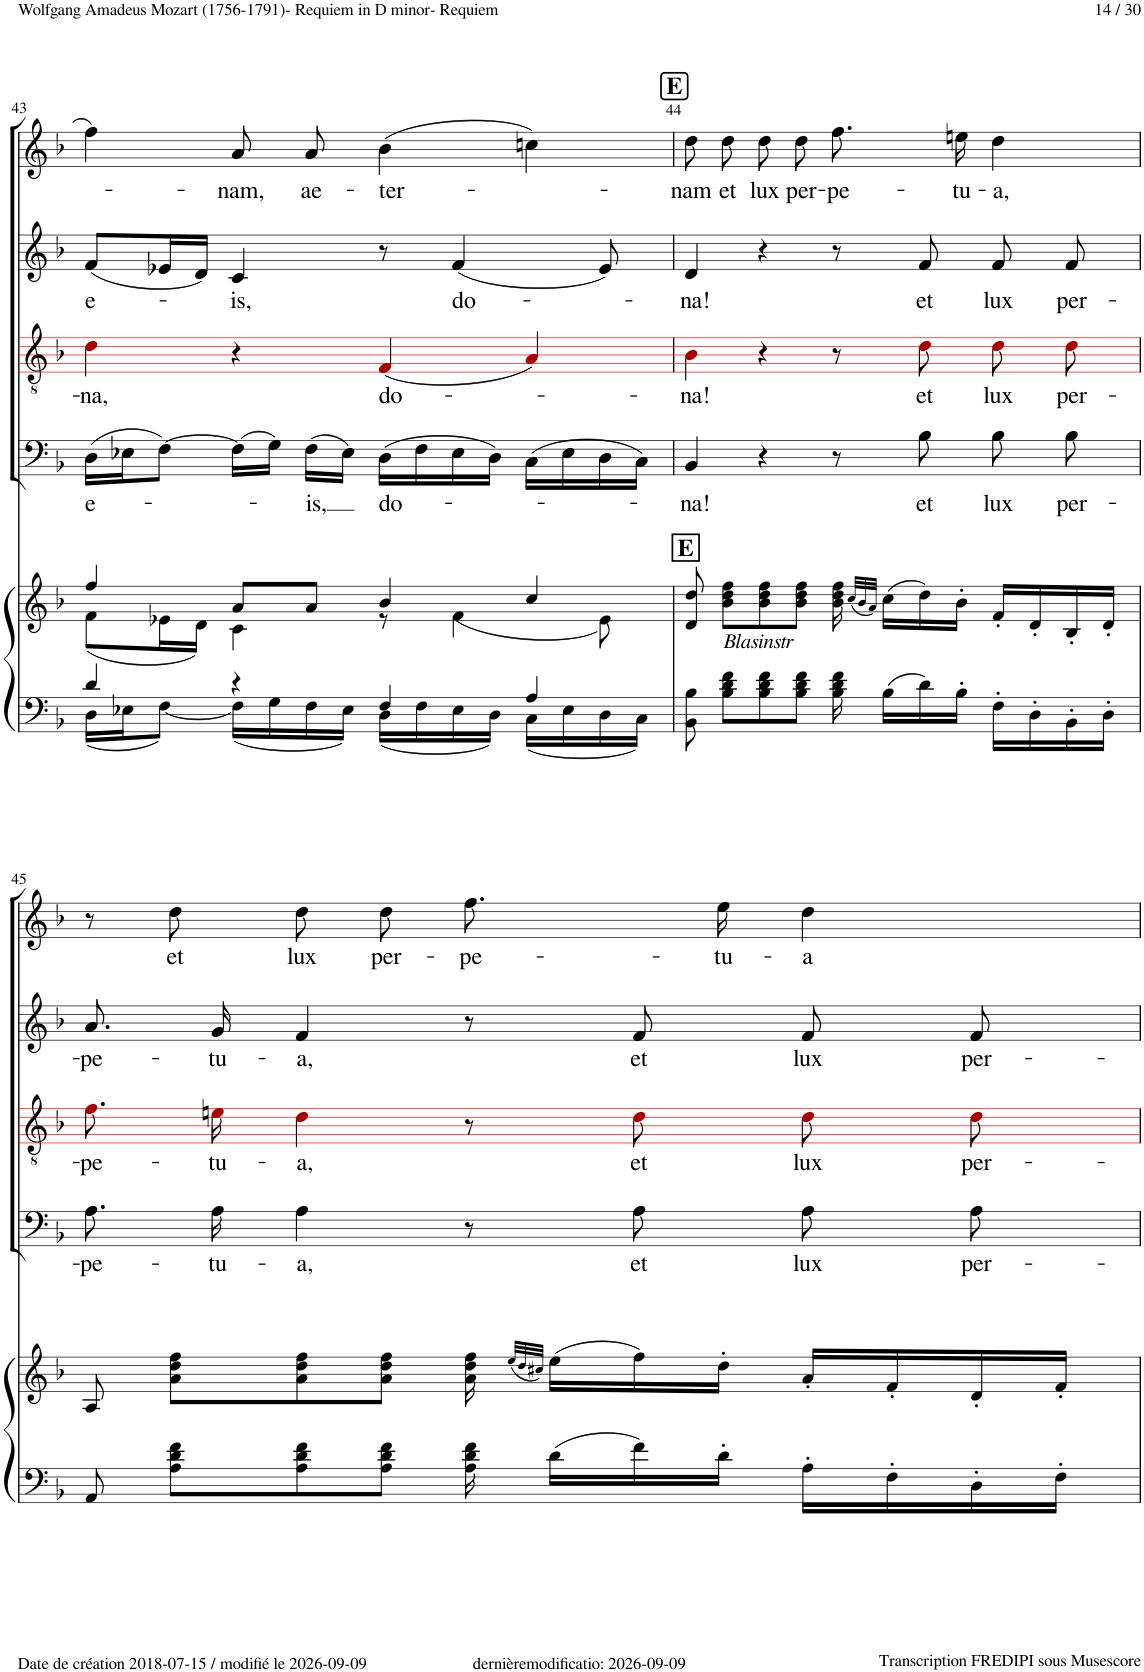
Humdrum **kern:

**kern	**kern	**kern	**text	**kern	**text	**kern	**text	**kern	**text
*part5	*part5	*part4	*part4	*part3	*part3	*part2	*part2	*part1	*part1
*staff6	*staff5	*staff4	*staff4	*staff3	*staff3	*staff2	*staff2	*staff1	*staff1
*I"Piano	*	*I"Basso Chorus	*	*I"Tenor Chorus	*	*I"Alto Chorus	*	*I"Soprano Chorus	*
*I'Pno	*	*I'Ch	*	*	*	*I'Ch	*	*I'Ch	*
!!LO:PB:g=z
*clefF4	*clefG2	*clefF4	*	*clefGv2	*	*clefG2	*	*clefG2	*
*	*	*	*	*ITrd8c14	*	*	*	*	*
*k[b-]	*k[b-]	*k[b-]	*	*k[b-]	*	*k[b-]	*	*k[b-]	*
*M4/4	*M4/4	*M4/4	*	*M4/4	*	*M4/4	*	*M4/4	*
*met(c)	*met(c)	*met(c)	*	*met(c)	*	*met(c)	*	*met(c)	*
=43	=43	=43	=43	=43	=43	=43	=43	=43	=43
*^	*^	*	*	*	*	*	*	*	*
!	!	!	!	!	!LO:LY:b	!	!LO:LY:b	!	!LO:LY:b	!	!
4d/	16D\LL	4ff/	(8f\L	(16D!\LL	e-	4d!i\	-na,	(8f!/L	e-	4ff!\	.
.	16E-X\J	.	.	16E-X!\J	.	.	.	.	.	.	.
.	[8F\J	.	16e-X\L	[8F!\J)	.	.	.	16e-X!/L	.	.	.
.	.	.	16d\JJ)	.	.	.	.	16d!/JJ)	.	.	.
!	!	!	!	!	!	!	!	!	!LO:LY:b	!	!LO:LY:b
4r	16F\LL]	8a/L	4c\	(16F!\LL]	.	4r	.	4c!/	-is,	8a!/L	-nam,
.	16G\	.	.	16G!\JJ)	.	.	.	.	.	.	.
!	!	!	!	!	!LO:LY:b	!	!	!	!	!	!LO:LY:b
.	16F\	8a/J	.	(16F!\LL	-is,	.	.	.	.	8a!/J	ae-
.	16E-\JJ	.	.	16E-!\JJ)	.	.	.	.	.	.	.
!	!	!	!	!	!LO:LY:b	!	!LO:LY:b	!	!	!	!LO:LY:b
4F/	16D\LL	4b-/	8r	(16D!\LL	do-	(4F!i/	do-	8r	.	(4b-!\	-ter-
.	16F\	.	.	16F!\	.	.	.	.	.	.	.
!	!	!	!	!	!	!	!	!	!LO:LY:b	!	!
.	16E-\	.	(4f\	16E-!\	.	.	.	(4f!/	do-	.	.
.	16D\JJ	.	.	16D!\JJ)	.	.	.	.	.	.	.
4A/	16C\LL	4cc/	.	(16C!\LL	.	4A!i/)	.	.	.	4ccn!\)	.
.	16E-\	.	.	16E-!\	.	.	.	.	.	.	.
.	16D\	.	8e-\)	16D!\	.	.	.	8e-!/)	.	.	.
.	16C\JJ	.	.	16C!\JJ)	.	.	.	.	.	.	.
*	*	*v	*v	*	*	*	*	*	*	*	*
=44	=44	=44	=44	=44	=44	=44	=44	=44	=44	=44
!	!	!LO:TX:a:B:t=E	!	!	!	!	!	!	!	!
!	!	!	!	!LO:LY:b	!	!LO:LY:b	!	!LO:LY:b	!	!LO:LY:b
*v	*v	*	*	*	*	*	*	*	*	*
8BB-\ 8B-\	8d/ 8dd/	4BB-!/	-na!	4B-!i\	-na!	4d!/	-na!	8dd!\L	-nam
!	!LO:TX:b:i:t=Blasinstr	!	!	!	!	!	!	!	!
!	!	!	!	!	!	!	!	!	!LO:LY:b
8B-\ 8d\ 8f\L	8b-\ 8dd\ 8ff\L	.	.	.	.	.	.	8dd!\J	et
!	!	!	!	!	!	!	!	!	!LO:LY:b
8B-\ 8d\ 8f\	8b-\ 8dd\ 8ff\	4r	.	4r	.	4r	.	8dd!\L	lux
!	!	!	!	!	!	!	!	!	!LO:LY:b
8B-\ 8d\ 8f\J	8b-\ 8dd\ 8ff\J	.	.	.	.	.	.	8dd!\J	per-
!	!	!	!	!	!	!	!	!	!LO:LY:b
16B-\ 16d\ 16f\	16b-\ 16dd\ 16ff\	8r	.	8r	.	8r	.	8.ff!\L	-pe-
.	(32qcc/LLL	.	.	.	.	.	.	.	.
.	32qb-/	.	.	.	.	.	.	.	.
.	32qa/JJJ)	.	.	.	.	.	.	.	.
16B-\LL	(16cc\LL	.	.	.	.	.	.	.	.
!	!	!	!LO:LY:b	!	!LO:LY:b	!	!LO:LY:b	!	!
16d\	16dd\)	8B-!\	et	8d!i\	et	8f!/	et	.	.
!	!	!	!	!	!	!	!	!	!LO:LY:b
16B-'\JJ	16b-'\JJ	.	.	.	.	.	.	16een!\Jk	-tu-
!	!	!	!LO:LY:b	!	!LO:LY:b	!	!LO:LY:b	!	!LO:LY:b
16F'\LL	16f'/LL	8B-!\	lux	8d!i\L	lux	8f!/	lux	4dd!\	-a,
16D'\	16d'/	.	.	.	.	.	.	.	.
!	!	!	!LO:LY:b	!	!LO:LY:b	!	!LO:LY:b	!	!
16BB-'\	16B-'/	8B-!\	per-	8d!i\J	per-	8f!/	per-	.	.
16D'\JJ	16d'/JJ	.	.	.	.	.	.	.	.
!!LO:LB:g=z
=45	=45	=45	=45	=45	=45	=45	=45	=45	=45
!	!	!	!LO:LY:b	!	!LO:LY:b	!	!LO:LY:b	!	!
8AA/	8A/	8.A!\	-pe-	8.f!i\L	-pe-	8.a!/	-pe-	8r	.
!	!	!	!	!	!	!	!	!	!LO:LY:b
8A\ 8d\ 8f\L	8a\ 8dd\ 8ff\L	.	.	.	.	.	.	8dd!\	et
!	!	!	!LO:LY:b	!	!LO:LY:b	!	!LO:LY:b	!	!
.	.	16A!\	-tu-	16en!i\Jk	-tu-	16g!/	-tu-	.	.
!	!	!	!LO:LY:b	!	!LO:LY:b	!	!LO:LY:b	!	!LO:LY:b
8A\ 8d\ 8f\	8a\ 8dd\ 8ff\	4A!\	-a,	4d!i\	-a,	4f!/	-a,	8dd!\L	lux
!	!	!	!	!	!	!	!	!	!LO:LY:b
8A\ 8d\ 8f\J	8a\ 8dd\ 8ff\J	.	.	.	.	.	.	8dd!\J	per-
!	!	!	!	!	!	!	!	!	!LO:LY:b
16A\ 16d\ 16f\	16a\ 16dd\ 16ff\	8r	.	8r	.	8r	.	8.ff!\L	-pe-
.	(32qee/LLL	.	.	.	.	.	.	.	.
.	32qdd/	.	.	.	.	.	.	.	.
.	32qcc#X/JJJ)	.	.	.	.	.	.	.	.
16d\LL	(16ee\LL	.	.	.	.	.	.	.	.
!	!	!	!LO:LY:b	!	!LO:LY:b	!	!LO:LY:b	!	!
16f\	16ff\)	8A!\	et	8d!i\	et	8f!/	et	.	.
!	!	!	!	!	!	!	!	!	!LO:LY:b
16d'\JJ	16dd'\JJ	.	.	.	.	.	.	16ee!\Jk	-tu-
!	!	!	!LO:LY:b	!	!LO:LY:b	!	!LO:LY:b	!	!LO:LY:b
16A'\LL	16a'/LL	8A!\	lux	8d!i\L	lux	8f!/	lux	4dd!\	-a
16F'\	16f'/	.	.	.	.	.	.	.	.
!	!	!	!LO:LY:b	!	!LO:LY:b	!	!LO:LY:b	!	!
16D'\	16d'/	8A!\	per-	8d!i\J	per-	8f!/	per-	.	.
16F'\JJ	16f'/JJ	.	.	.	.	.	.	.	.
=	=	=	=	=	=	=	=	=	=
*-	*-	*-	*-	*-	*-	*-	*-	*-	*-
